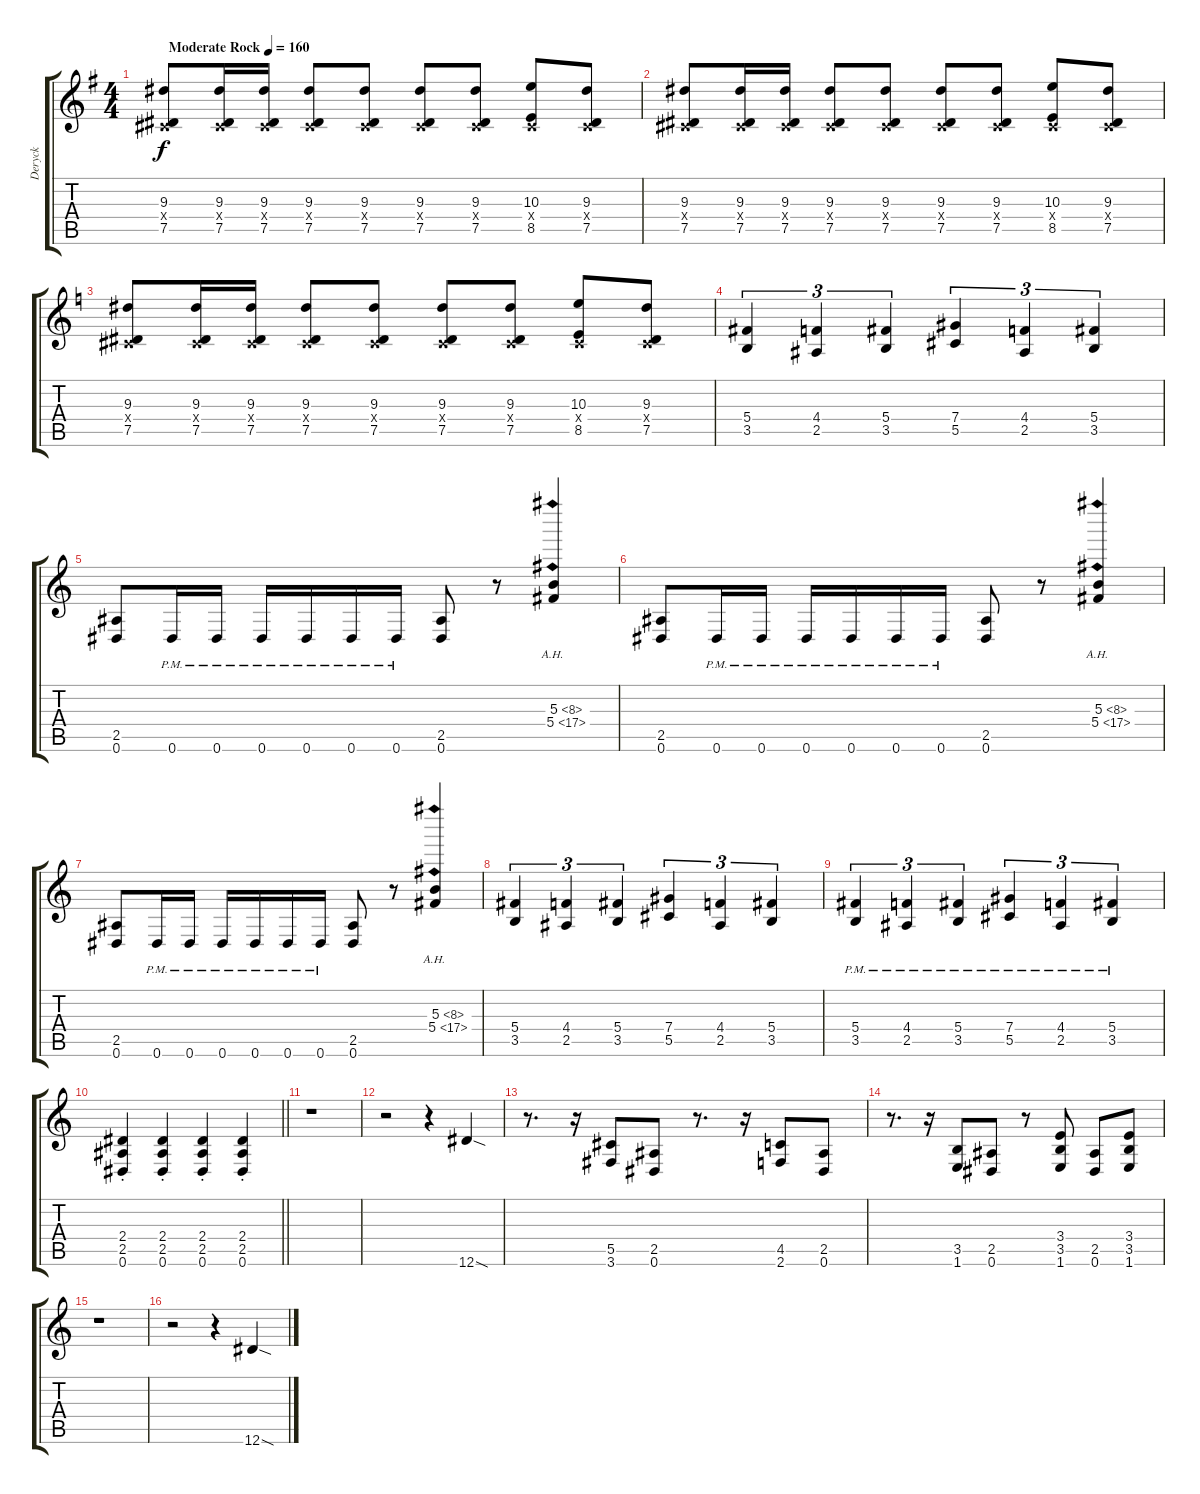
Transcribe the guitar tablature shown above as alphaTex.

\track ("Deryck" "Deryck") {instrument distortionguitar}
\staff {score tabs}
\tuning (Eb4 Bb3 Gb3 Db3 Ab2 Eb2) {hide}
\ts (4 4)
\tempo (160 "Moderate Rock")
\clef g2
\ks g
(9.3 0.4{x} 7.5).8{dy f instrument distortionguitar} (9.3 0.4{x} 7.5).16 (9.3 0.4{x} 7.5).16 (9.3 0.4{x} 7.5).8 (9.3 0.4{x} 7.5).8 (9.3 0.4{x} 7.5).8 (9.3 0.4{x} 7.5).8 (10.3 0.4{x} 8.5).8 (9.3 0.4{x} 7.5).8 |
(9.3 0.4{x} 7.5).8 (9.3 0.4{x} 7.5).16 (9.3 0.4{x} 7.5).16 (9.3 0.4{x} 7.5).8 (9.3 0.4{x} 7.5).8 (9.3 0.4{x} 7.5).8 (9.3 0.4{x} 7.5).8 (10.3 0.4{x} 8.5).8 (9.3 0.4{x} 7.5).8 |
\ks c
(9.3 0.4{x} 7.5).8 (9.3 0.4{x} 7.5).16 (9.3 0.4{x} 7.5).16 (9.3 0.4{x} 7.5).8 (9.3 0.4{x} 7.5).8 (9.3 0.4{x} 7.5).8 (9.3 0.4{x} 7.5).8 (10.3 0.4{x} 8.5).8 (9.3 0.4{x} 7.5).8 |
(5.4 3.5).4{tu (3 2)} (4.4 2.5).4{tu (3 2)} (5.4 3.5).4{tu (3 2)} (7.4 5.5).4{tu (3 2)} (4.4 2.5).4{tu (3 2)} (5.4 3.5).4{tu (3 2)} |
(2.5 0.6).8 0.6{pm}.16 0.6{pm}.16 0.6{pm}.16 0.6{pm}.16 0.6{pm}.16 0.6{pm}.16 (2.5 0.6).8 r.8 (5.3{ah 3} 5.4{ah 12}).4 |
(2.5 0.6).8 0.6{pm}.16 0.6{pm}.16 0.6{pm}.16 0.6{pm}.16 0.6{pm}.16 0.6{pm}.16 (2.5 0.6).8 r.8 (5.3{ah 3} 5.4{ah 12}).4 |
(2.5 0.6).8 0.6{pm}.16 0.6{pm}.16 0.6{pm}.16 0.6{pm}.16 0.6{pm}.16 0.6{pm}.16 (2.5 0.6).8 r.8 (5.3{ah 3} 5.4{ah 12}).4 |
(5.4 3.5).4{tu (3 2)} (4.4 2.5).4{tu (3 2)} (5.4 3.5).4{tu (3 2)} (7.4 5.5).4{tu (3 2)} (4.4 2.5).4{tu (3 2)} (5.4 3.5).4{tu (3 2)} |
(5.4{pm} 3.5{pm}).4{tu (3 2)} (4.4{pm} 2.5{pm}).4{tu (3 2)} (5.4{pm} 3.5{pm}).4{tu (3 2)} (7.4{pm} 5.5{pm}).4{tu (3 2)} (4.4{pm} 2.5{pm}).4{tu (3 2)} (5.4{pm} 3.5{pm}).4{tu (3 2)} |
\barLineRight lightlight
(2.4{st} 2.5{st} 0.6{st}).4 (2.4{st} 2.5{st} 0.6{st}).4 (2.4{st} 2.5{st} 0.6{st}).4 (2.4{st} 2.5{st} 0.6{st}).4 |
r.1 |
r.2 r.4 12.6{sod}.4 |
r.8{d} r.16 (5.5 3.6).8 (2.5 0.6).8 r.8{d} r.16 (4.5 2.6).8 (2.5 0.6).8 |
r.8{d} r.16 (3.5 1.6).8 (2.5 0.6).8 r.8 (3.4 3.5 1.6).8 (2.5 0.6).8 (3.4 3.5 1.6).8 |
r.1 |
r.2 r.4 12.6{sod}.4
